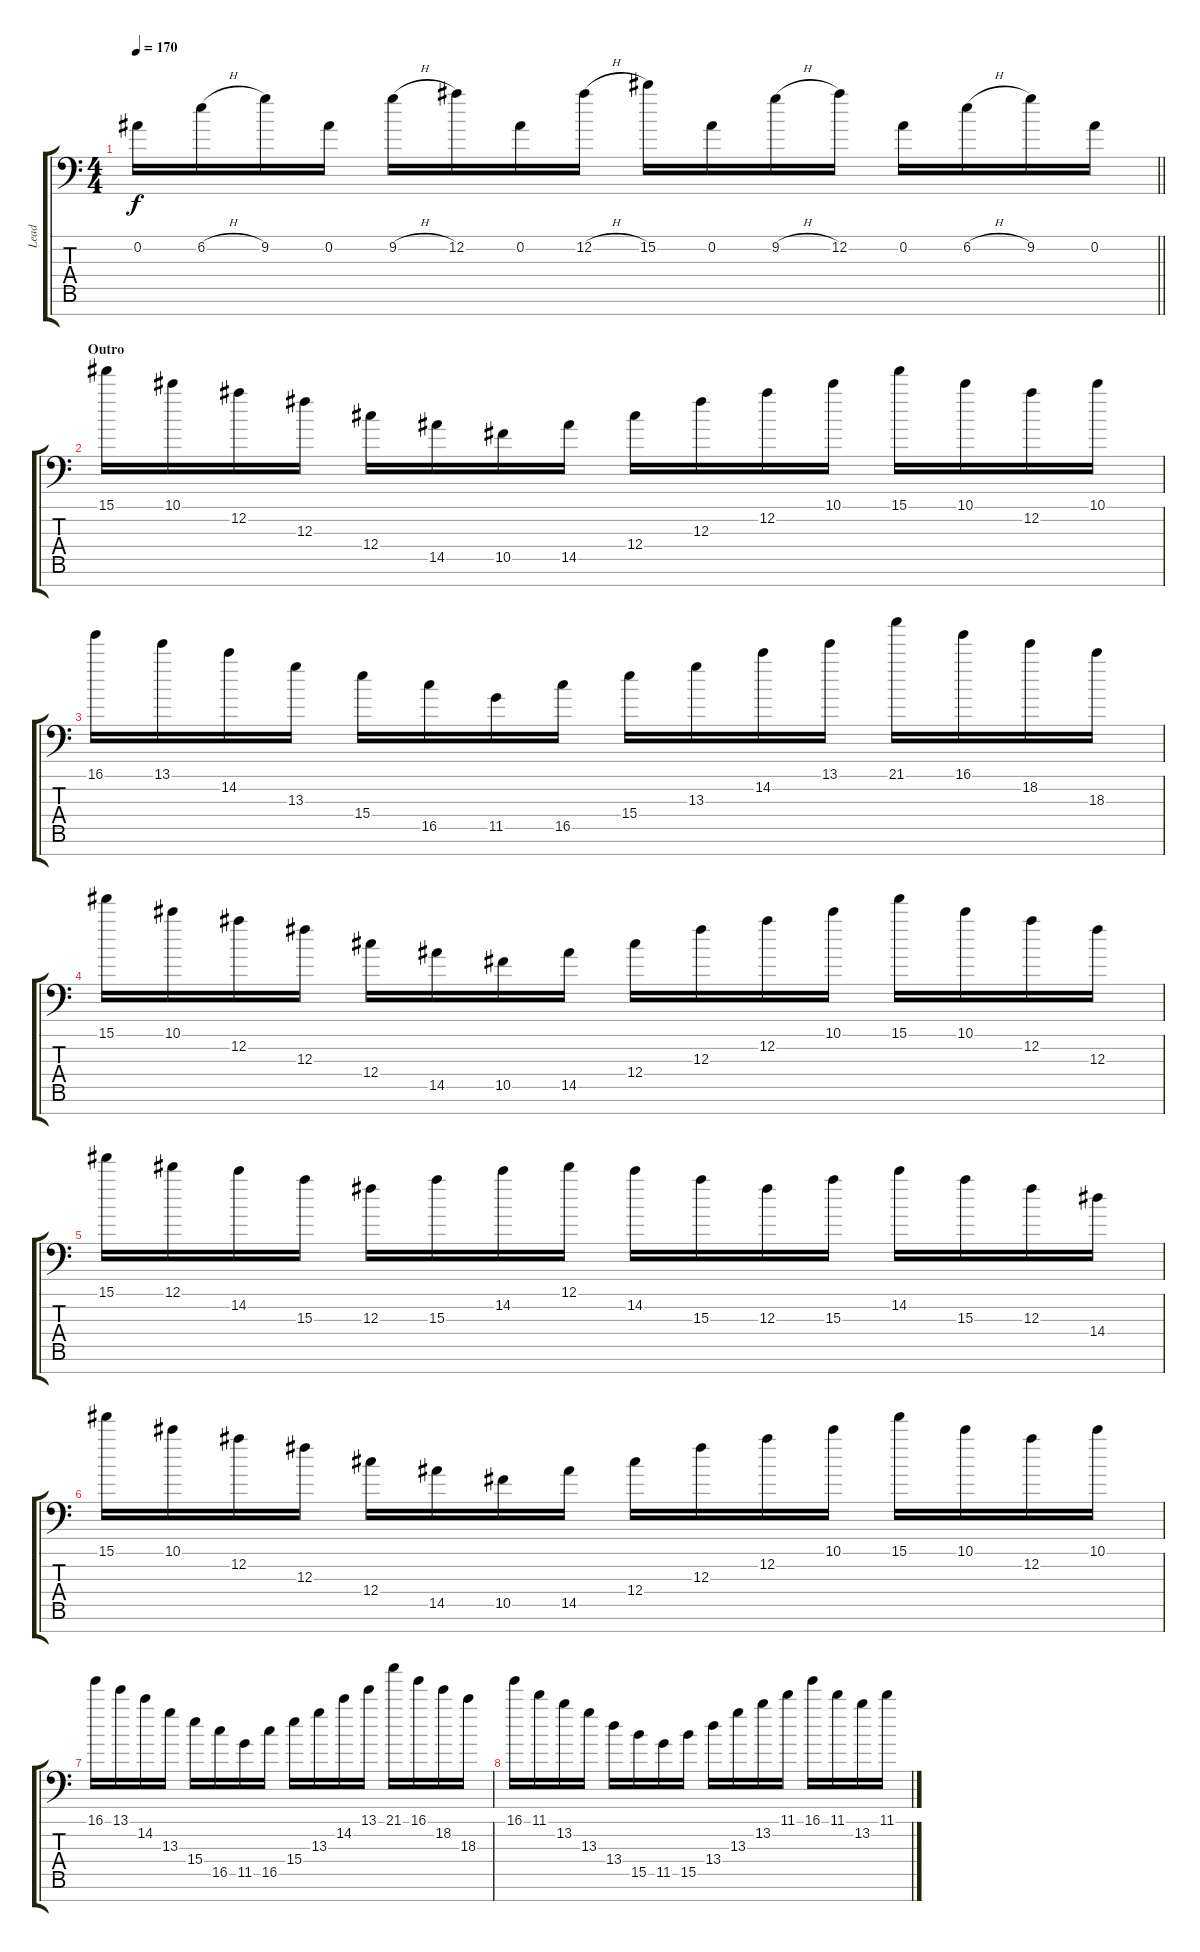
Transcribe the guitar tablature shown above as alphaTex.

\track ("Lead" "Lead") {instrument distortionguitar}
\staff {score tabs}
\tuning (Eb4 Bb3 Gb3 Db3 Ab2 Eb2 Bb1) {hide}
\ts (4 4)
\tempo 170
\clef f4
\barLineRight lightlight
\ks c
0.2.16{dy f} 6.2{h}.16 9.2.16 0.2.16 9.2{h}.16 12.2.16 0.2.16 12.2{h}.16 15.2.16 0.2.16 9.2{h}.16 12.2.16 0.2.16 6.2{h}.16 9.2.16 0.2.16 |
\section ("" "Outro")
15.1.16 10.1.16 12.2.16 12.3.16 12.4.16 14.5.16 10.5.16 14.5.16 12.4.16 12.3.16 12.2.16 10.1.16 15.1.16 10.1.16 12.2.16 10.1.16 |
16.1.16 13.1.16 14.2.16 13.3.16 15.4.16 16.5.16 11.5.16 16.5.16 15.4.16 13.3.16 14.2.16 13.1.16 21.1.16 16.1.16 18.2.16 18.3.16 |
15.1.16 10.1.16 12.2.16 12.3.16 12.4.16 14.5.16 10.5.16 14.5.16 12.4.16 12.3.16 12.2.16 10.1.16 15.1.16 10.1.16 12.2.16 12.3.16 |
15.1.16 12.1.16 14.2.16 15.3.16 12.3.16 15.3.16 14.2.16 12.1.16 14.2.16 15.3.16 12.3.16 15.3.16 14.2.16 15.3.16 12.3.16 14.4.16 |
15.1.16 10.1.16 12.2.16 12.3.16 12.4.16 14.5.16 10.5.16 14.5.16 12.4.16 12.3.16 12.2.16 10.1.16 15.1.16 10.1.16 12.2.16 10.1.16 |
16.1.16 13.1.16 14.2.16 13.3.16 15.4.16 16.5.16 11.5.16 16.5.16 15.4.16 13.3.16 14.2.16 13.1.16 21.1.16 16.1.16 18.2.16 18.3.16 |
16.1.16 11.1.16 13.2.16 13.3.16 13.4.16 15.5.16 11.5.16 15.5.16 13.4.16 13.3.16 13.2.16 11.1.16 16.1.16 11.1.16 13.2.16 11.1.16
